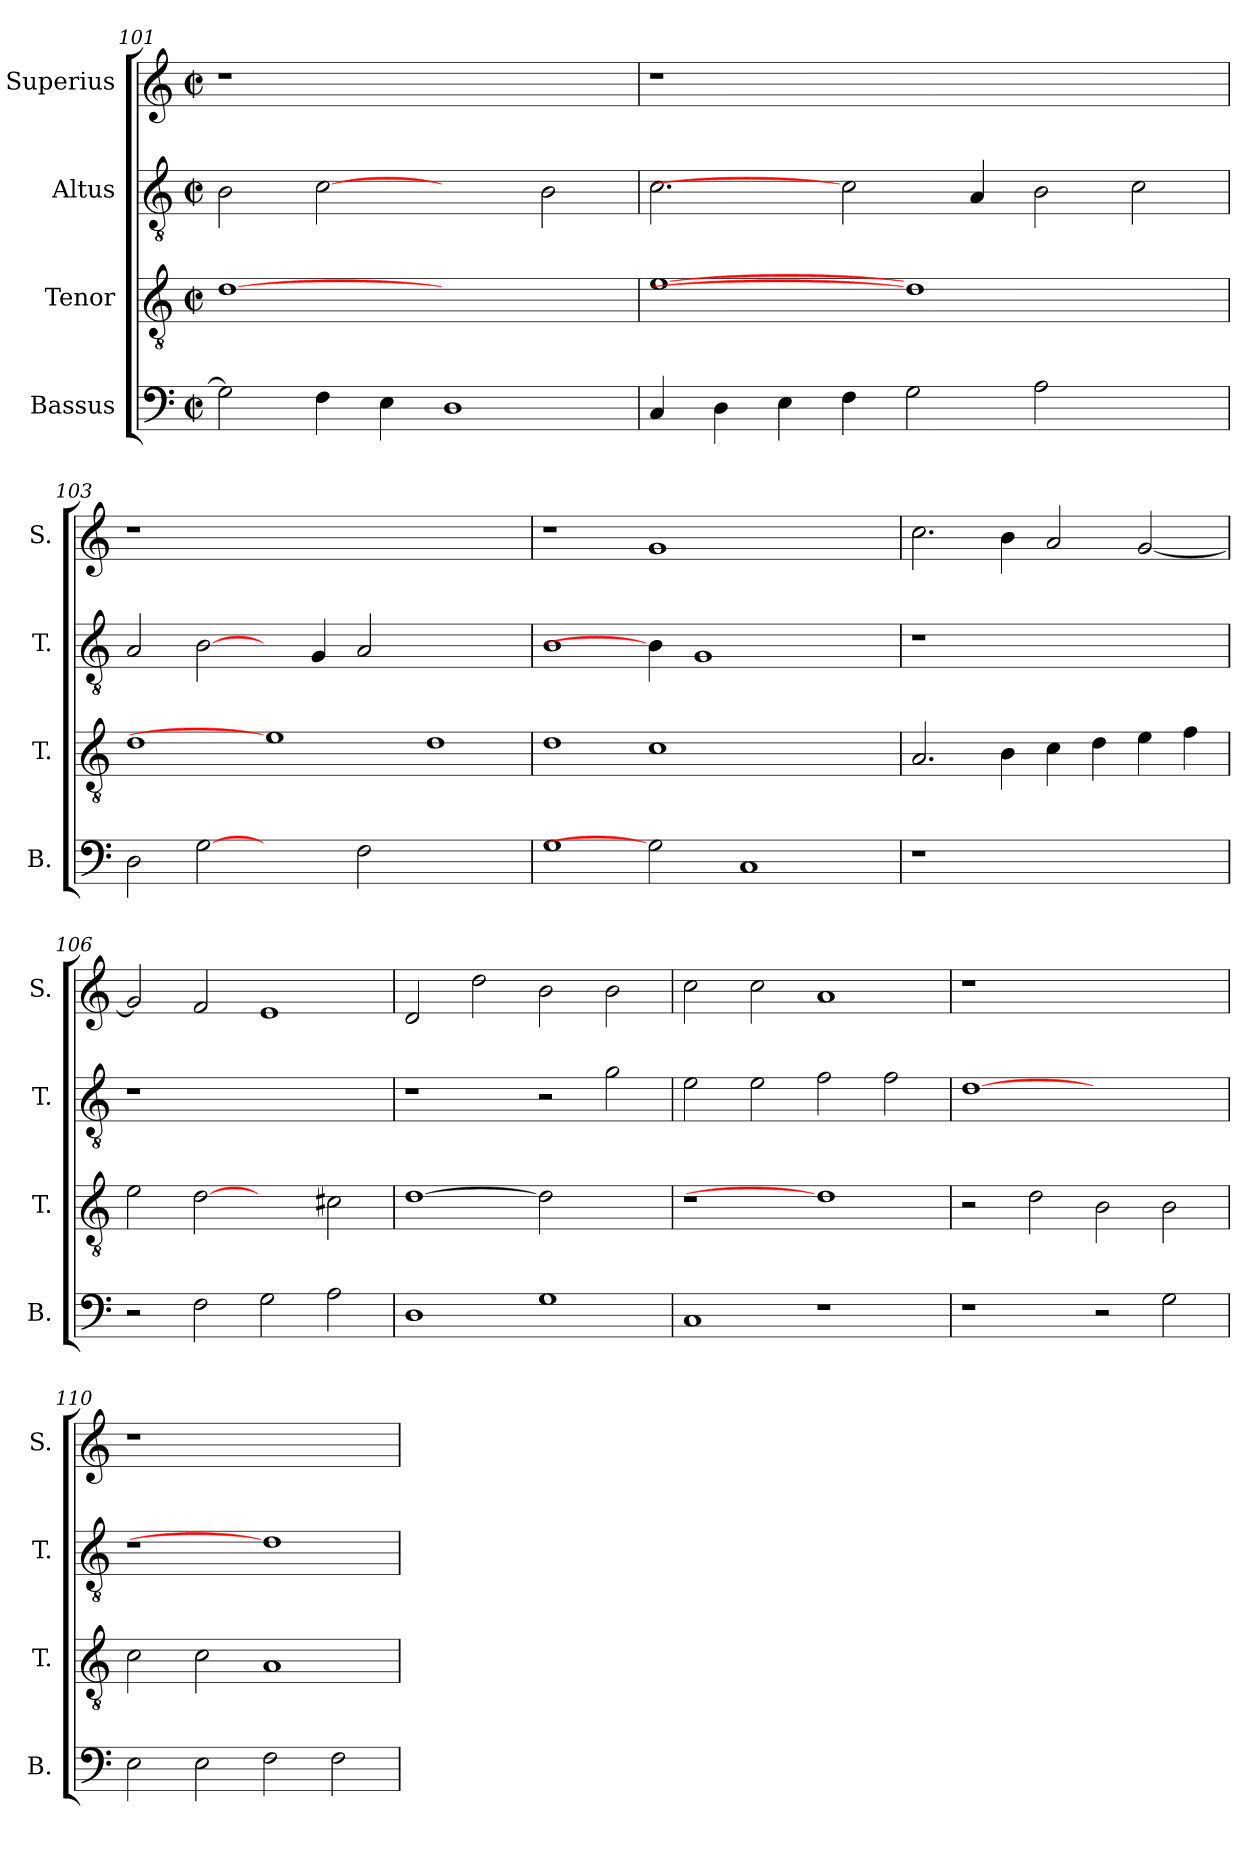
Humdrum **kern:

**kern	**kern	**kern	**kern
*part4	*part3	*part2	*part1
*staff4	*staff3	*staff2	*staff1
*I"Bassus	*I"Tenor	*I"Altus	*I"Superius
*I'B.	*I'T.	*I'T.	*I'S.
*clefF4	*clefGv2	*clefGv2	*clefG2
*	*ITrd7c12	*ITrd7c12	*
*k[]	*k[]	*k[]	*k[]
*C:	*C:	*C:	*C:
*M2/2	*M2/2	*M2/2	*M2/2
*met(c|)	*met(c|)	*met(c|)	*met(c|)
=101	=101	=101	=101
!	!	!	!LO:N:vis=1
2Gi\]	[1Di	2BBi\	1r
4Fi\	.	[2Ci	.
4Ei\	.	.	.
1Di	1ryy	2ryy	1ryy
.	.	2BBi\	.
=102	=102	=102	=102
!	!	!	!LO:N:vis=1
4Ci/	[1Ei	2.Ci\	1r
4Di\	.	.	.
4Ei\	.	.	.
4Fi\	.	2Ci]	.
2Gi\	1Di]	.	1.ryy
.	.	4AAi/	.
2Ai\	.	2BBi\	.
2ryy	2ryy	2Ci\	.
!!LO:LB:g=z
=103	=103	=103	=103
!	!	!	!LO:N:vis=1
2Di\	1Di	2AAi/	1r
[2Gi	.	[2BBi\	.
2ryy	1Ei]	4ryy	0ryy
.	.	4GGi/	.
2Fi\	.	2AAi/	.
1ryy	1Di	1ryy	.
=104	=104	=104	=104
1Gi	1Di	1BBi	1r
2Gi]	1Ci	4BBi\]	1gi
.	.	1GGi	.
1Ci	.	.	.
.	2ryy	.	2ryy
.	.	4ryy	.
=105	=105	=105	=105
!LO:N:vis=1	!	!LO:N:vis=1	!
1r	2.AAi/	1r	2.cci\
.	4BBi\	.	4bi\
1ryy	4Ci\	1ryy	2ai/
.	4Di\	.	.
.	4Ei\	.	[<2gi/
.	4Fi\	.	.
=106	=106	=106	=106
!	!	!LO:N:vis=1	!
2r	2Ei\	1r	2gi/]
2Fi\	[2Di	.	2fi/
2Gi\	2ryy	1ryy	1ei
2Ai\	2C#Xi\	.	.
=107	=107	=107	=107
1Di	[1Di	1r	2di/
.	.	.	2ddi\
1Gi	2Di]	2r	2bi\
.	2ryy	2Gi\	2bi\
!!LO:PB:g=z
=108	=108	=108	=108
!	!LO:N:vis=1	!	!
1Ci	1r	2Ei\	2cci\
.	.	2Ei\	2cci\
1r	1Di]	2Fi\	1ai
.	.	2Fi\	.
=109	=109	=109	=109
!	!	!	!LO:N:vis=1
1r	2r	[1Di	1r
.	2Di\	.	.
2r	2BBi\	1ryy	1ryy
2Gi\	2BBi\	.	.
=110	=110	=110	=110
!	!	!LO:N:vis=1	!LO:N:vis=1
2Ei\	2Ci\	1r	1r
2Ei\	2Ci\	.	.
2Fi\	1AAi	1Di]	1ryy
2Fi\	.	.	.
=	=	=	=
*-	*-	*-	*-
